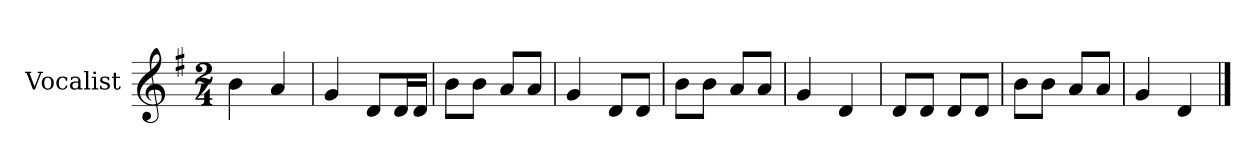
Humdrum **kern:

**kern
*part1
*staff1
*I"Vocalist
*k[f#]
*G:
*M2/4
=1
4b
4a
=2
4g
8dL
16dL
16dJJ
=3
8bL
8bJ
8aL
8aJ
=4
4g
8dL
8dJ
=5
8bL
8bJ
8aL
8aJ
=6
4g
4d
=7
8dL
8dJ
8dL
8dJ
=8
8bL
8bJ
8aL
8aJ
=9
4g
4d
==
*-
